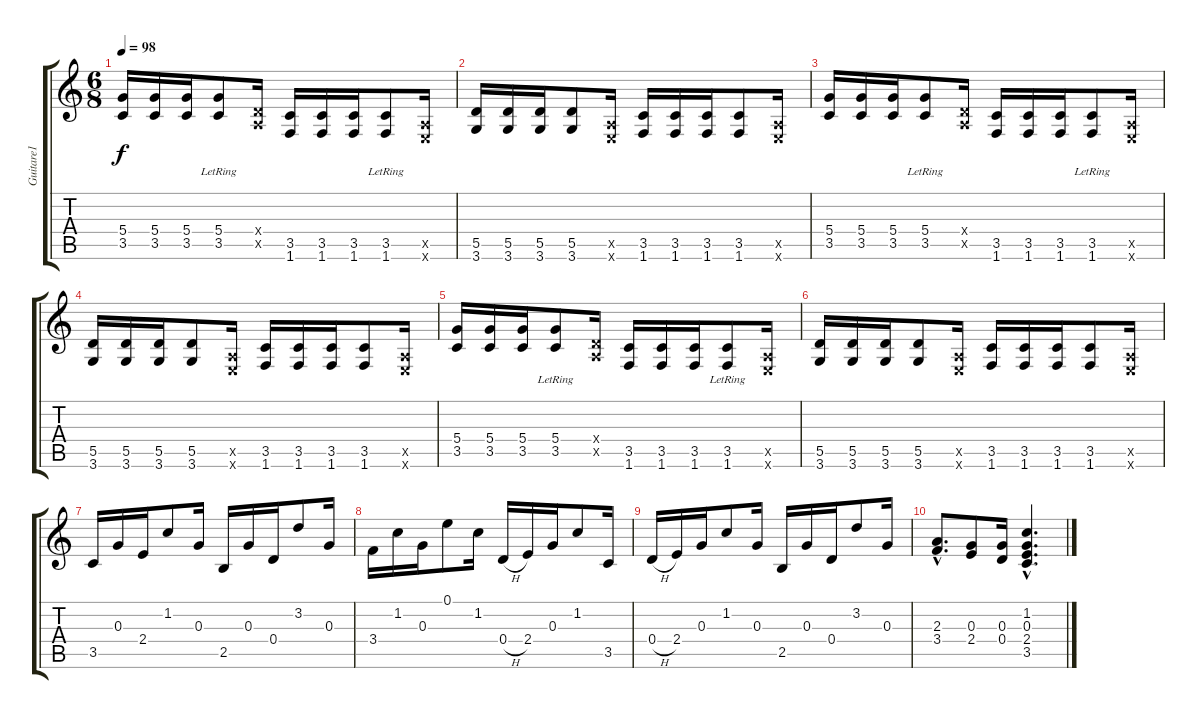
\track ("Guitare1" "Guitare1") {instrument acousticguitarsteel}
\staff {score tabs}
\tuning (E4 B3 G3 D3 A2 E2) {hide}
\ts (6 8)
\tempo 98
\clef g2
\ks c
(5.4 3.5).16{dy f} (5.4 3.5).16 (5.4 3.5).16 (5.4{lr} 3.5{lr}).8 (0.4{x} 0.5{x}).16 (3.5 1.6).16 (3.5 1.6).16 (3.5 1.6).16 (3.5{lr} 1.6{lr}).8 (0.5{x} 0.6{x}).16 |
(5.5 3.6).16 (5.5 3.6).16 (5.5 3.6).16 (5.5 3.6).8 (0.5{x} 0.6{x}).16 (3.5 1.6).16 (3.5 1.6).16 (3.5 1.6).16 (3.5 1.6).8 (0.5{x} 0.6{x}).16 |
(5.4 3.5).16 (5.4 3.5).16 (5.4 3.5).16 (5.4{lr} 3.5{lr}).8 (0.4{x} 0.5{x}).16 (3.5 1.6).16 (3.5 1.6).16 (3.5 1.6).16 (3.5{lr} 1.6{lr}).8 (0.5{x} 0.6{x}).16 |
(5.5 3.6).16 (5.5 3.6).16 (5.5 3.6).16 (5.5 3.6).8 (0.5{x} 0.6{x}).16 (3.5 1.6).16 (3.5 1.6).16 (3.5 1.6).16 (3.5 1.6).8 (0.5{x} 0.6{x}).16 |
(5.4 3.5).16 (5.4 3.5).16 (5.4 3.5).16 (5.4{lr} 3.5{lr}).8 (0.4{x} 0.5{x}).16 (3.5 1.6).16 (3.5 1.6).16 (3.5 1.6).16 (3.5{lr} 1.6{lr}).8 (0.5{x} 0.6{x}).16 |
(5.5 3.6).16 (5.5 3.6).16 (5.5 3.6).16 (5.5 3.6).8 (0.5{x} 0.6{x}).16 (3.5 1.6).16 (3.5 1.6).16 (3.5 1.6).16 (3.5 1.6).8 (0.5{x} 0.6{x}).16 |
3.5.16 0.3.16 2.4.16 1.2.8 0.3.16 2.5.16 0.3.16 0.4.16 3.2.8 0.3.16 |
3.4.16 1.2.16 0.3.16 0.1.8 1.2.16 0.4{h}.16 2.4.16 0.3.16 1.2.8 3.5.16 |
0.4{h}.16 2.4.16 0.3.16 1.2.8 0.3.16 2.5.16 0.3.16 0.4.16 3.2.8 0.3.16 |
(2.3{hac} 3.4{hac}).8{d} (0.3 2.4).8 (0.3 0.4).16 (1.2{hac} 0.3{hac} 2.4{hac} 3.5{hac}).4{d}
